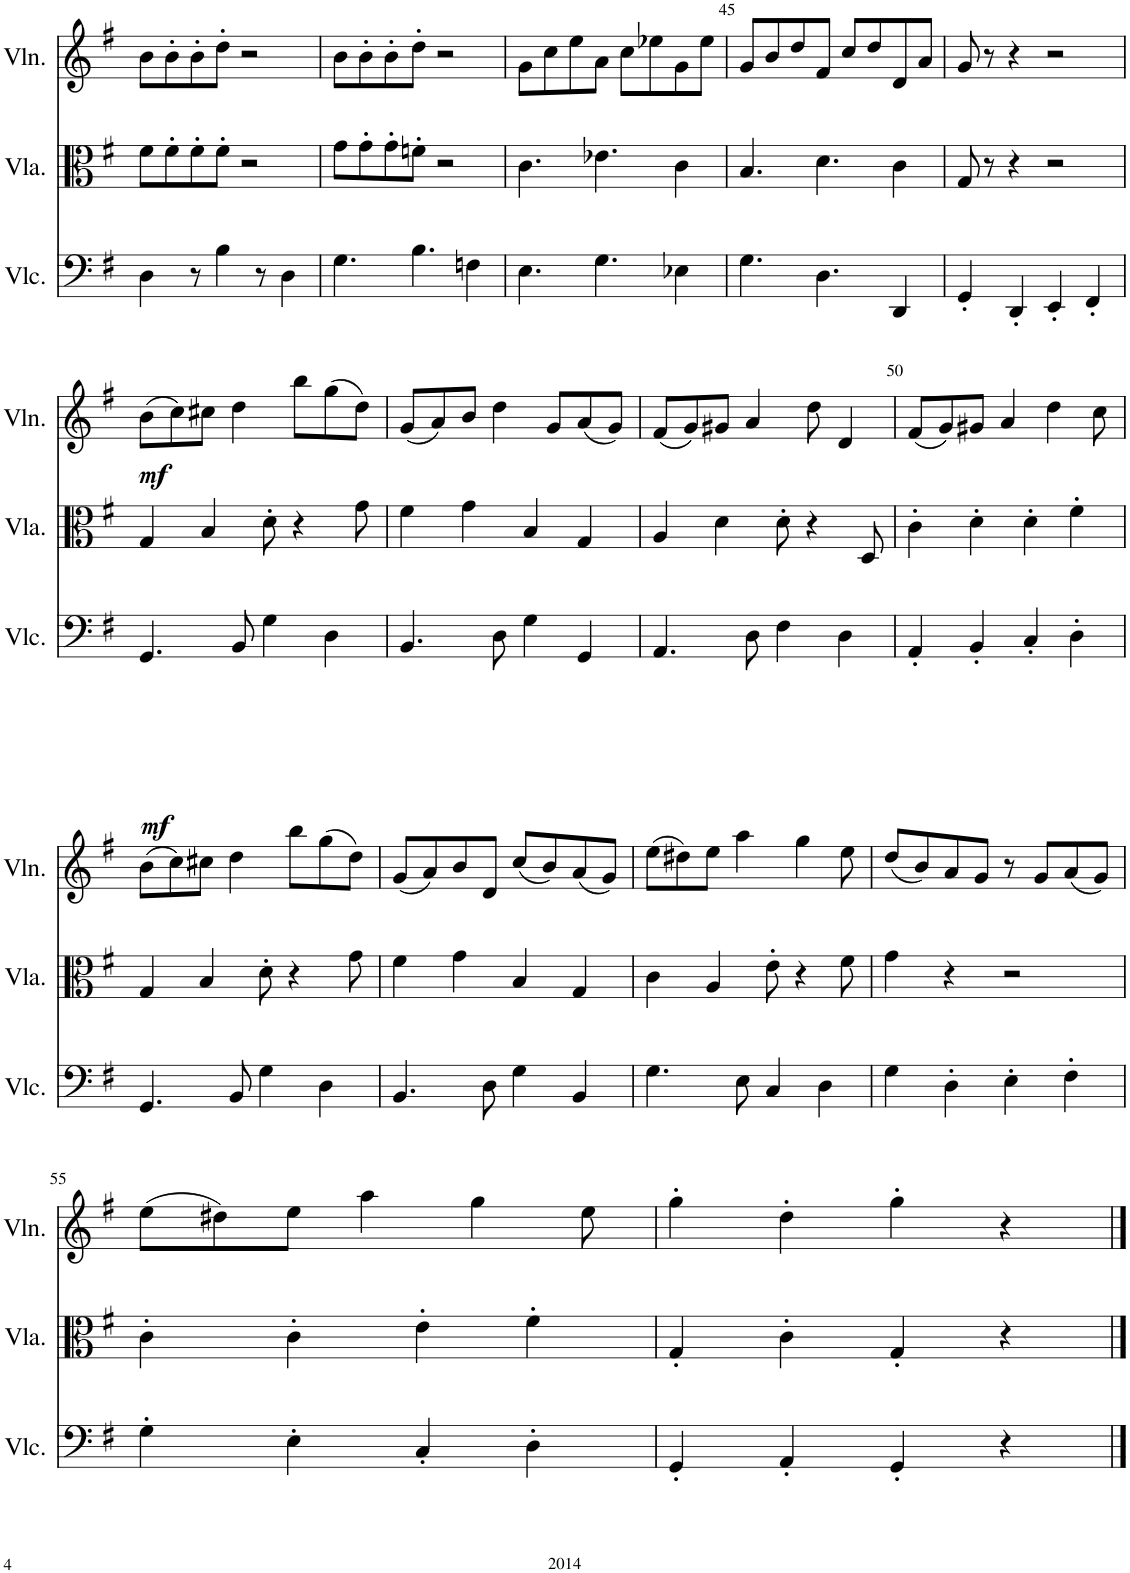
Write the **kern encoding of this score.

**kern	**dynam	**kern	**kern	**dynam
*part3	*part3	*part2	*part1	*part1
*staff3	*staff3	*staff2	*staff1	*staff1
*I"Violoncello	*	*I"Viola	*I"Violin	*
*I'Vlc.	*	*I'Vla.	*I'Vln.	*
!!LO:PB:g=z
*clefF4	*	*clefC3	*clefG2	*
*k[f#]	*	*k[f#]	*k[f#]	*
*M4/4	*	*M4/4	*M4/4	*
=42	=42	=42	=42	=42
4D\	.	8f#\L	8b\L	.
.	.	8f#'\	8b'\	.
8r	.	8f#'\	8b'\	.
4B\	.	8f#'\J	8dd'\J	.
.	.	2r	2r	.
8r	.	.	.	.
4D\	.	.	.	.
=43	=43	=43	=43	=43
4.G\	.	8g\L	8b\L	.
.	.	8g'\	8b'\	.
.	.	8g'\	8b'\	.
4.B\	.	8fn'\J	8dd'\J	.
.	.	2r	2r	.
4Fn\	.	.	.	.
=44	=44	=44	=44	=44
4.E\	.	4.c\	8g\L	.
.	.	.	8cc\	.
.	.	.	8ee\	.
4.G\	.	4.e-X\	8a\J	.
.	.	.	8cc\L	.
.	.	.	8ee-X\	.
4E-X\	.	4c\	8g\	.
.	.	.	8ee-\J	.
=45	=45	=45	=45	=45
4.G\	.	4.B/	8g/L	.
.	.	.	8b/	.
.	.	.	8dd/	.
4.D\	.	4.d\	8f#/J	.
.	.	.	8cc/L	.
.	.	.	8dd/	.
4DD/	.	4c\	8d/	.
.	.	.	8a/J	.
=46	=46	=46	=46	=46
4GG'/	.	8G/	8g/	.
.	.	8r	8r	.
4DD'/	.	4r	4r	.
4EE'/	.	2r	2r	.
4FF#'/	.	.	.	.
!!LO:LB:g=z
=47	=47	=47	=47	=47
!	!LO:DY:b	!	!	!LO:DY:b
4.GG/	mf	4G/	(8b\L	mf
.	.	.	8cc\)	.
.	.	4B/	8cc#X\J	.
8BB/	.	.	4dd\	.
4G\	.	8d'\	.	.
.	.	4r	8bb\L	.
4D\	.	.	(8gg\	.
.	.	8g\	8dd\J)	.
=48	=48	=48	=48	=48
4.BB/	.	4f#\	(8g/L	.
.	.	.	8a/)	.
.	.	4g\	8b/J	.
8D\	.	.	4dd\	.
4G\	.	4B/	.	.
.	.	.	8g/L	.
4GG/	.	4G/	(8a/	.
.	.	.	8g/J)	.
=49	=49	=49	=49	=49
4.AA/	.	4A/	(8f#/L	.
.	.	.	8g/)	.
.	.	4d\	8g#X/J	.
8D\	.	.	4a/	.
4F#\	.	8d'\	.	.
.	.	4r	8dd\	.
4D\	.	.	4d/	.
.	.	8D/	.	.
=50	=50	=50	=50	=50
4AA'/	.	4c'\	(8f#/L	.
.	.	.	8g/)	.
4BB'/	.	4d'\	8g#X/J	.
.	.	.	4a/	.
4C'/	.	4d'\	.	.
.	.	.	4dd\	.
4D'\	.	4f#'\	.	.
.	.	.	8cc\	.
!!LO:LB:g=z
=51	=51	=51	=51	=51
4.GG/	.	4G/	(8b\L	.
.	.	.	8cc\)	.
.	.	4B/	8cc#X\J	.
8BB/	.	.	4dd\	.
4G\	.	8d'\	.	.
.	.	4r	8bb\L	.
4D\	.	.	(8gg\	.
.	.	8g\	8dd\J)	.
=52	=52	=52	=52	=52
4.BB/	.	4f#\	(8g/L	.
.	.	.	8a/)	.
.	.	4g\	8b/	.
8D\	.	.	8d/J	.
4G\	.	4B/	(8cc/L	.
.	.	.	8b/)	.
4BB/	.	4G/	(8a/	.
.	.	.	8g/J)	.
=53	=53	=53	=53	=53
4.G\	.	4c\	(8ee\L	.
.	.	.	8dd#X\)	.
.	.	4A/	8ee\J	.
8E\	.	.	4aa\	.
4C/	.	8e'\	.	.
.	.	4r	4gg\	.
4D\	.	.	.	.
.	.	8f#\	8ee\	.
=54	=54	=54	=54	=54
4G\	.	4g\	(8dd/L	.
.	.	.	8b/)	.
4D'\	.	4r	8a/	.
.	.	.	8g/J	.
4E'\	.	2r	8r	.
.	.	.	8g/L	.
4F#'\	.	.	(8a/	.
.	.	.	8g/J)	.
!!LO:LB:g=z
=55	=55	=55	=55	=55
4G'\	.	4c'\	(8ee\L	.
.	.	.	8dd#X\)	.
4E'\	.	4c'\	8ee\J	.
.	.	.	4aa\	.
4C'/	.	4e'\	.	.
.	.	.	4gg\	.
4D'\	.	4f#'\	.	.
.	.	.	8ee\	.
=56	=56	=56	=56	=56
4GG'/	.	4G'/	4gg'\	.
4AA'/	.	4c'\	4dd'\	.
4GG'/	.	4G'/	4gg'\	.
4r	.	4r	4r	.
==	==	==	==	==
*-	*-	*-	*-	*-
